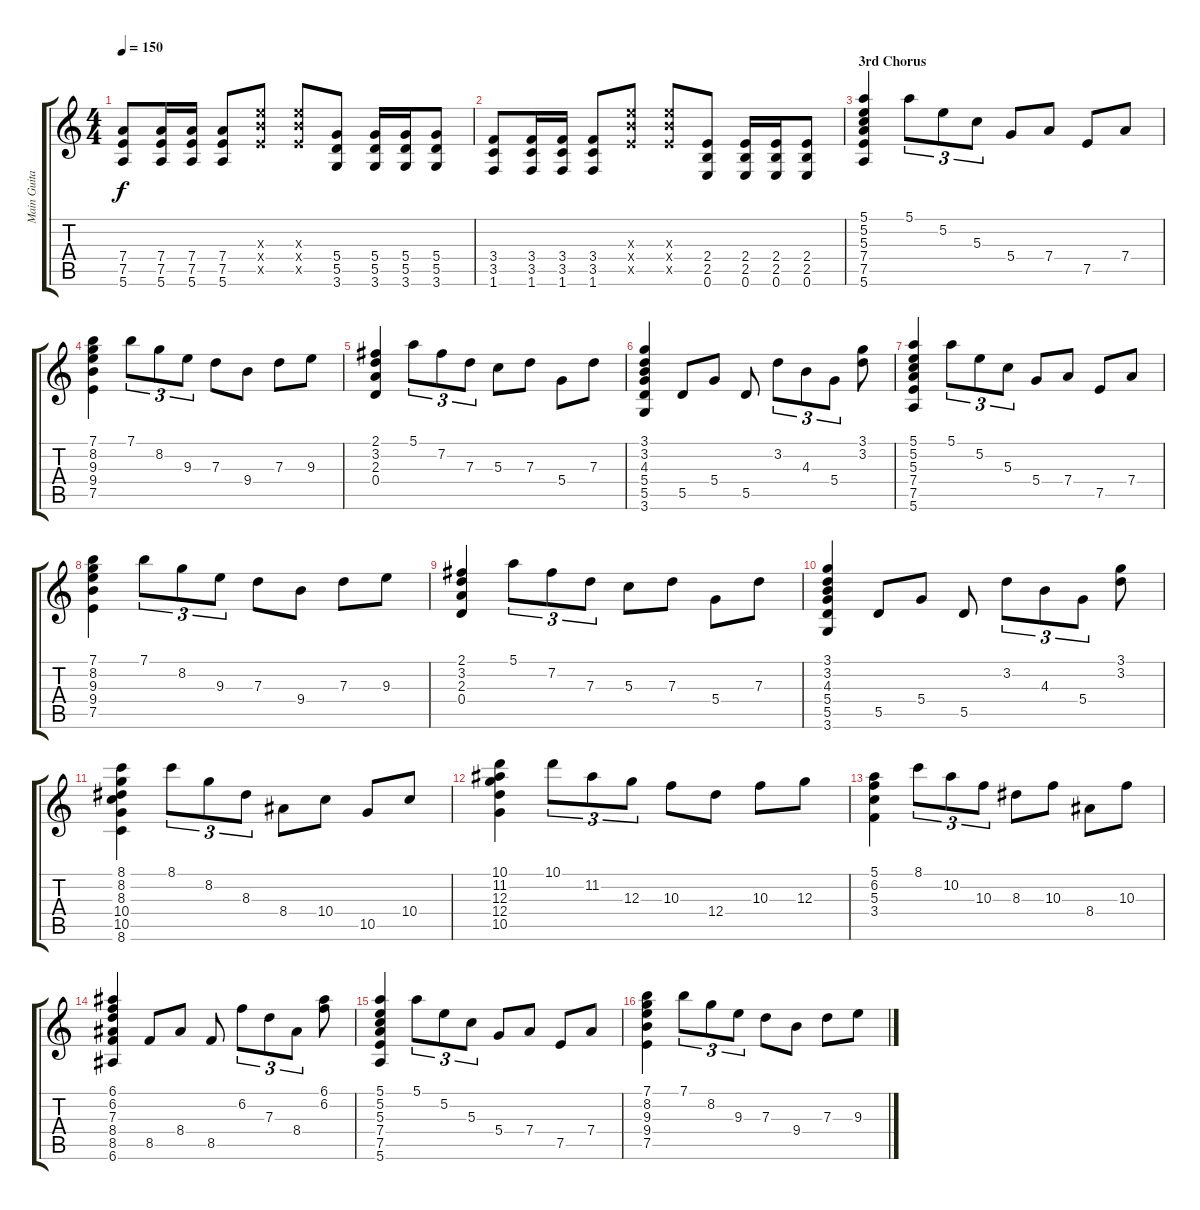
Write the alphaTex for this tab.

\track ("Main Guitar" "Main Guita") {instrument overdrivenguitar}
\staff {score tabs}
\tuning (E4 B3 G3 D3 A2 E2) {hide}
\ts (4 4)
\tempo 150
\clef g2
\ks c
(7.4 7.5 5.6).8{dy f} (7.4 7.5 5.6).16 (7.4 7.5 5.6).16 (7.4 7.5 5.6).8 (9.3{x} 9.4{x} 7.5{x}).8 (9.3{x} 9.4{x} 7.5{x}).8 (5.4 5.5 3.6).8 (5.4 5.5 3.6).16 (5.4 5.5 3.6).16 (5.4 5.5 3.6).8 |
(3.4 3.5 1.6).8 (3.4 3.5 1.6).16 (3.4 3.5 1.6).16 (3.4 3.5 1.6).8 (9.3{x} 9.4{x} 7.5{x}).8 (9.3{x} 9.4{x} 7.5{x}).8 (2.4 2.5 0.6).8 (2.4 2.5 0.6).16 (2.4 2.5 0.6).16 (2.4 2.5 0.6).8 |
\section ("" "3rd Chorus")
(5.1 5.2 5.3 7.4 7.5 5.6).4{balance 0} 5.1.8{tu (3 2)} 5.2.8{tu (3 2)} 5.3.8{tu (3 2)} 5.4.8 7.4.8 7.5.8 7.4.8 |
(7.1 8.2 9.3 9.4 7.5).4 7.1.8{tu (3 2)} 8.2.8{tu (3 2)} 9.3.8{tu (3 2)} 7.3.8 9.4.8 7.3.8 9.3.8 |
(2.1 3.2 2.3 0.4).4 5.1.8{tu (3 2)} 7.2.8{tu (3 2)} 7.3.8{tu (3 2)} 5.3.8 7.3.8 5.4.8 7.3.8 |
(3.1 3.2 4.3 5.4 5.5 3.6).4 5.5.8 5.4.8 5.5.8 3.2.8{tu (3 2)} 4.3.8{tu (3 2)} 5.4.8{tu (3 2)} (3.1 3.2).8 |
(5.1 5.2 5.3 7.4 7.5 5.6).4 5.1.8{tu (3 2)} 5.2.8{tu (3 2)} 5.3.8{tu (3 2)} 5.4.8 7.4.8 7.5.8 7.4.8 |
(7.1 8.2 9.3 9.4 7.5).4 7.1.8{tu (3 2)} 8.2.8{tu (3 2)} 9.3.8{tu (3 2)} 7.3.8 9.4.8 7.3.8 9.3.8 |
(2.1 3.2 2.3 0.4).4 5.1.8{tu (3 2)} 7.2.8{tu (3 2)} 7.3.8{tu (3 2)} 5.3.8 7.3.8 5.4.8 7.3.8 |
(3.1 3.2 4.3 5.4 5.5 3.6).4 5.5.8 5.4.8 5.5.8 3.2.8{tu (3 2)} 4.3.8{tu (3 2)} 5.4.8{tu (3 2)} (3.1 3.2).8 |
(8.1 8.2 8.3 10.4 10.5 8.6).4 8.1.8{tu (3 2)} 8.2.8{tu (3 2)} 8.3.8{tu (3 2)} 8.4.8 10.4.8 10.5.8 10.4.8 |
(10.1 11.2 12.3 12.4 10.5).4 10.1.8{tu (3 2)} 11.2.8{tu (3 2)} 12.3.8{tu (3 2)} 10.3.8 12.4.8 10.3.8 12.3.8 |
(5.1 6.2 5.3 3.4).4 8.1.8{tu (3 2)} 10.2.8{tu (3 2)} 10.3.8{tu (3 2)} 8.3.8 10.3.8 8.4.8 10.3.8 |
(6.1 6.2 7.3 8.4 8.5 6.6).4 8.5.8 8.4.8 8.5.8 6.2.8{tu (3 2)} 7.3.8{tu (3 2)} 8.4.8{tu (3 2)} (6.1 6.2).8 |
(5.1 5.2 5.3 7.4 7.5 5.6).4 5.1.8{tu (3 2)} 5.2.8{tu (3 2)} 5.3.8{tu (3 2)} 5.4.8 7.4.8 7.5.8 7.4.8 |
(7.1 8.2 9.3 9.4 7.5).4 7.1.8{tu (3 2)} 8.2.8{tu (3 2)} 9.3.8{tu (3 2)} 7.3.8 9.4.8 7.3.8 9.3.8
